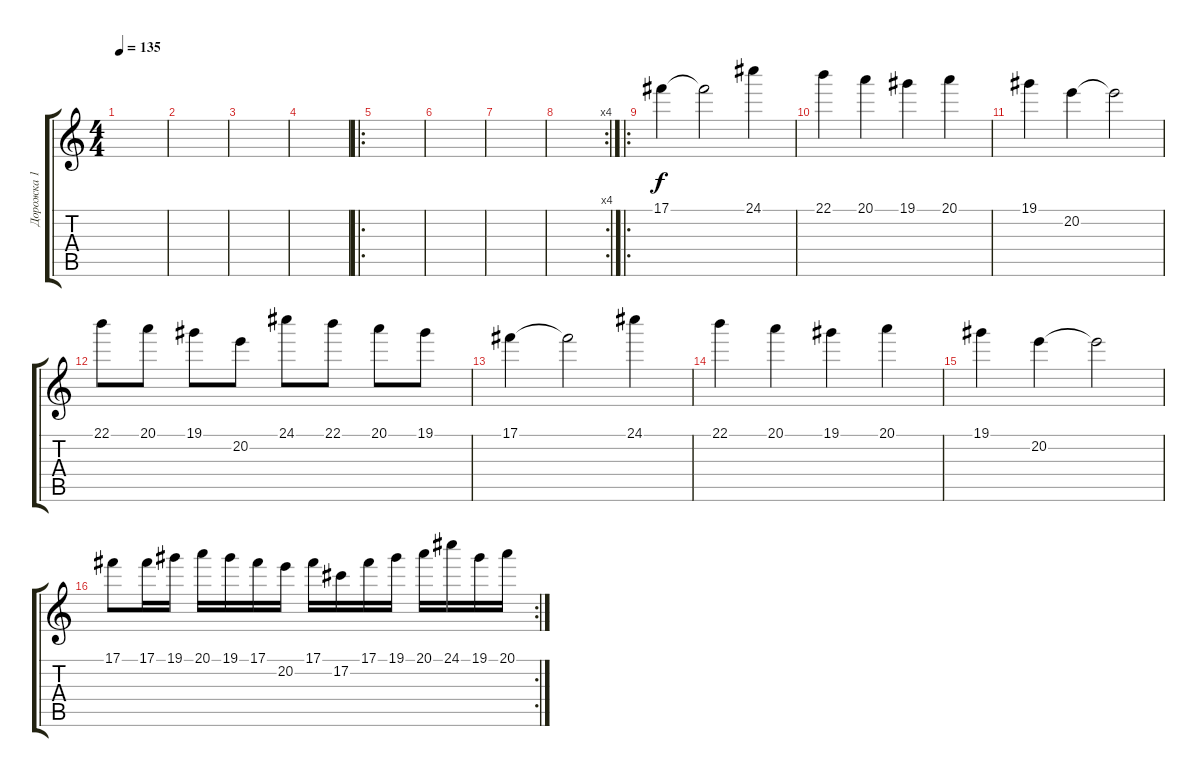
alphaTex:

\track ("Дорожка 1" "Дорожка 1") {instrument acousticguitarsteel}
\staff {score tabs}
\tuning (Db4 Ab3 E3 B2 Gb2 Db2) {hide}
\ts (4 4)
\tempo 135
\clef g2
\ks c
|
|
|
|
\ro
|
|
|
\rc 4
|
\ro
17.1.4{instrument acousticgrandpiano} 17.1{t}.2 24.1.4 |
22.1.4 20.1.4 19.1.4 20.1.4 |
19.1.4 20.2.4 20.2{t}.2 |
22.1.8 20.1.8 19.1.8 20.2.8 24.1.8 22.1.8 20.1.8 19.1.8 |
17.1.4{instrument acousticgrandpiano} 17.1{t}.2 24.1.4 |
22.1.4 20.1.4 19.1.4 20.1.4 |
19.1.4 20.2.4 20.2{t}.2 |
\rc 2
17.1.8 17.1.16 19.1.16 20.1.16 19.1.16 17.1.16 20.2.16 17.1.16 17.2.16 17.1.16 19.1.16 20.1.16 24.1.16 19.1.16 20.1.16
